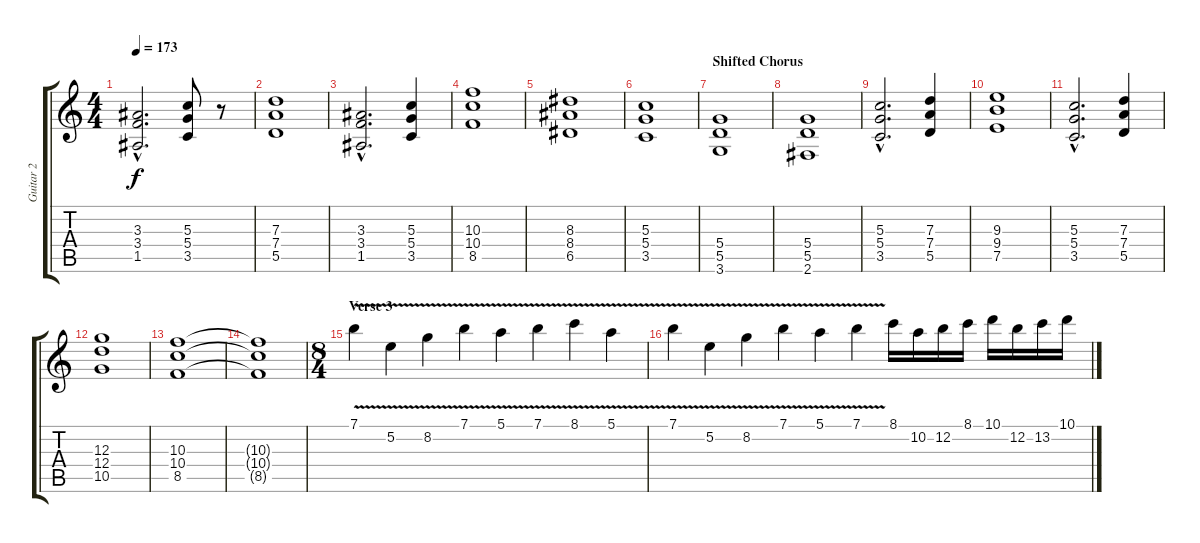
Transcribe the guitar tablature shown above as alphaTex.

\track ("Guitar 2" "Guitar 2") {instrument overdrivenguitar}
\staff {score tabs}
\tuning (E4 B3 G3 D3 A2 E2) {hide}
\ts (4 4)
\tempo 173
\clef g2
\ks c
(3.3{hac} 3.4{hac} 1.5{hac}).2{d dy f} (5.3 5.4 3.5).8 r.8 |
(7.3 7.4 5.5).1 |
(3.3{hac} 3.4{hac} 1.5{hac}).2{d} (5.3 5.4 3.5).4 |
(10.3 10.4 8.5).1 |
(8.3 8.4 6.5).1 |
(5.3 5.4 3.5).1 |
\section ("" "Shifted Chorus")
(5.4 5.5 3.6).1 |
(5.4 5.5 2.6).1 |
(5.3{hac} 5.4{hac} 3.5{hac}).2{d} (7.3 7.4 5.5).4 |
(9.3 9.4 7.5).1 |
(5.3{hac} 5.4{hac} 3.5{hac}).2{d} (7.3 7.4 5.5).4 |
(12.3 12.4 10.5).1 |
(10.3 10.4 8.5).1 |
(10.3{t} 10.4{t} 8.5{t}).1 |
\ts (8 4)
\section ("" "Verse 3")
7.1{v}.4{volume 13} 5.2{v}.4 8.2{v}.4 7.1{v}.4 5.1{v}.4 7.1{v}.4 8.1{v}.4 5.1{v}.4 |
7.1{v}.4 5.2{v}.4 8.2{v}.4 7.1{v}.4 5.1{v}.4 7.1{v}.4 8.1.16 10.2.16 12.2.16 8.1.16 10.1.16 12.2.16 13.2.16 10.1.16
